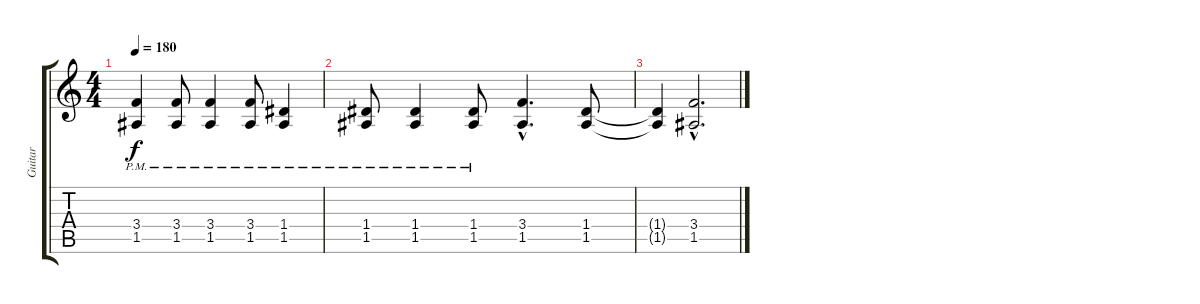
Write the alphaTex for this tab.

\track ("Guitar" "Guitar") {instrument distortionguitar}
\staff {score tabs}
\tuning (E4 B3 G3 D3 A2 E2) {hide}
\ts (4 4)
\tempo 180
\clef g2
\ks c
(3.4{pm} 1.5{pm}).4{dy f} (3.4{pm} 1.5{pm}).8 (3.4{pm} 1.5{pm}).4 (3.4{pm} 1.5{pm}).8 (1.4{pm} 1.5{pm}).4 |
(1.4{pm} 1.5{pm}).8 (1.4{pm} 1.5{pm}).4 (1.4{pm} 1.5{pm}).8 (3.4{hac} 1.5{hac}).4{d} (1.4 1.5).8 |
(1.4{t} 1.5{t}).4 (3.4{hac} 1.5{hac}).2{d}
